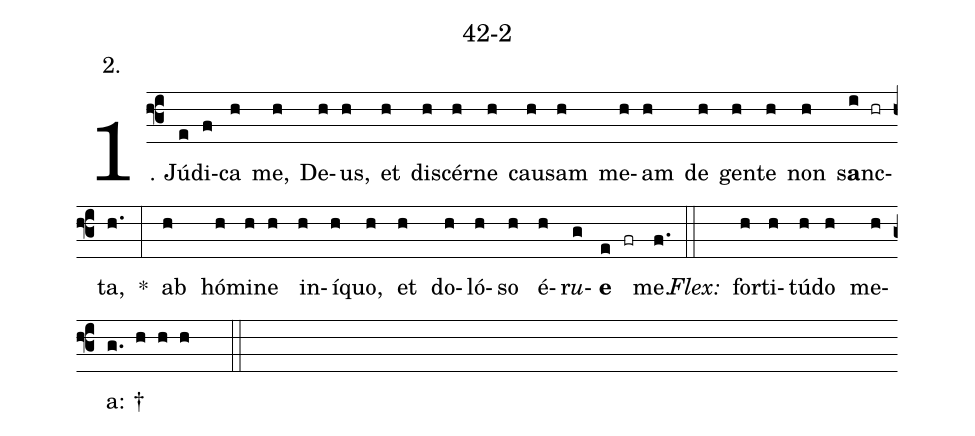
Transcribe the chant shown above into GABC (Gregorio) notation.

name: 42-2;
annotation: 2.;
%%
(f3)1. Jú(e)di(f)ca(h) me,(h) De(h)us,(h) et(h) di(h)scér(h)ne(h) cau(h)sam(h) me(h)am(h) de(h) gen(h)te(h) non(h) s<b>a</b>nc(i hr)ta,(h.) *(:) ab(h) hó(h)mi(h)ne(h) in(h)í(h)quo,(h) et(h) do(h)ló(h)so(h) é(h)r<i>u</i>(g)<b>e</b>(e fr) me.(f.) (::)
<i>Flex:</i>()  for(h)ti(h)tú(h)do(h) me(h)a: †(g. h h h  ::)
